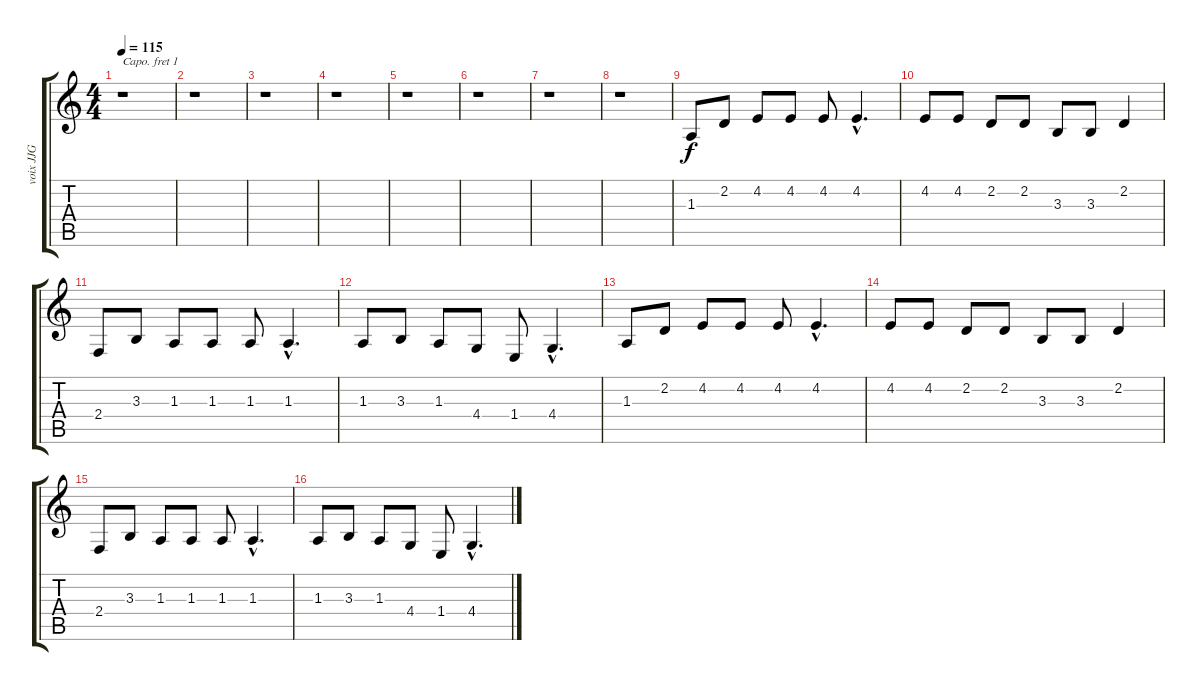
\track ("voix JJG" "voix JJG") {instrument choiraahs}
\staff {score tabs}
\capo 1
\tuning (E4 B3 G3 D3 A2 E2) {hide}
\ts (4 4)
\tempo 115
\clef g2
\ks c
r.1{dy f instrument choiraahs} |
r.1 |
r.1 |
r.1 |
r.1 |
r.1 |
r.1 |
r.1 |
1.3.8 2.2.8 4.2.8 4.2.8 4.2.8 4.2{hac}.4{d} |
4.2.8 4.2.8 2.2.8 2.2.8 3.3.8 3.3.8 2.2.4 |
2.4.8 3.3.8 1.3.8 1.3.8 1.3.8 1.3{hac}.4{d} |
1.3.8 3.3.8 1.3.8 4.4.8 1.4.8 4.4{hac}.4{d} |
1.3.8 2.2.8 4.2.8 4.2.8 4.2.8 4.2{hac}.4{d} |
4.2.8 4.2.8 2.2.8 2.2.8 3.3.8 3.3.8 2.2.4 |
2.4.8 3.3.8 1.3.8 1.3.8 1.3.8 1.3{hac}.4{d} |
1.3.8 3.3.8 1.3.8 4.4.8 1.4.8 4.4{hac}.4{d}
